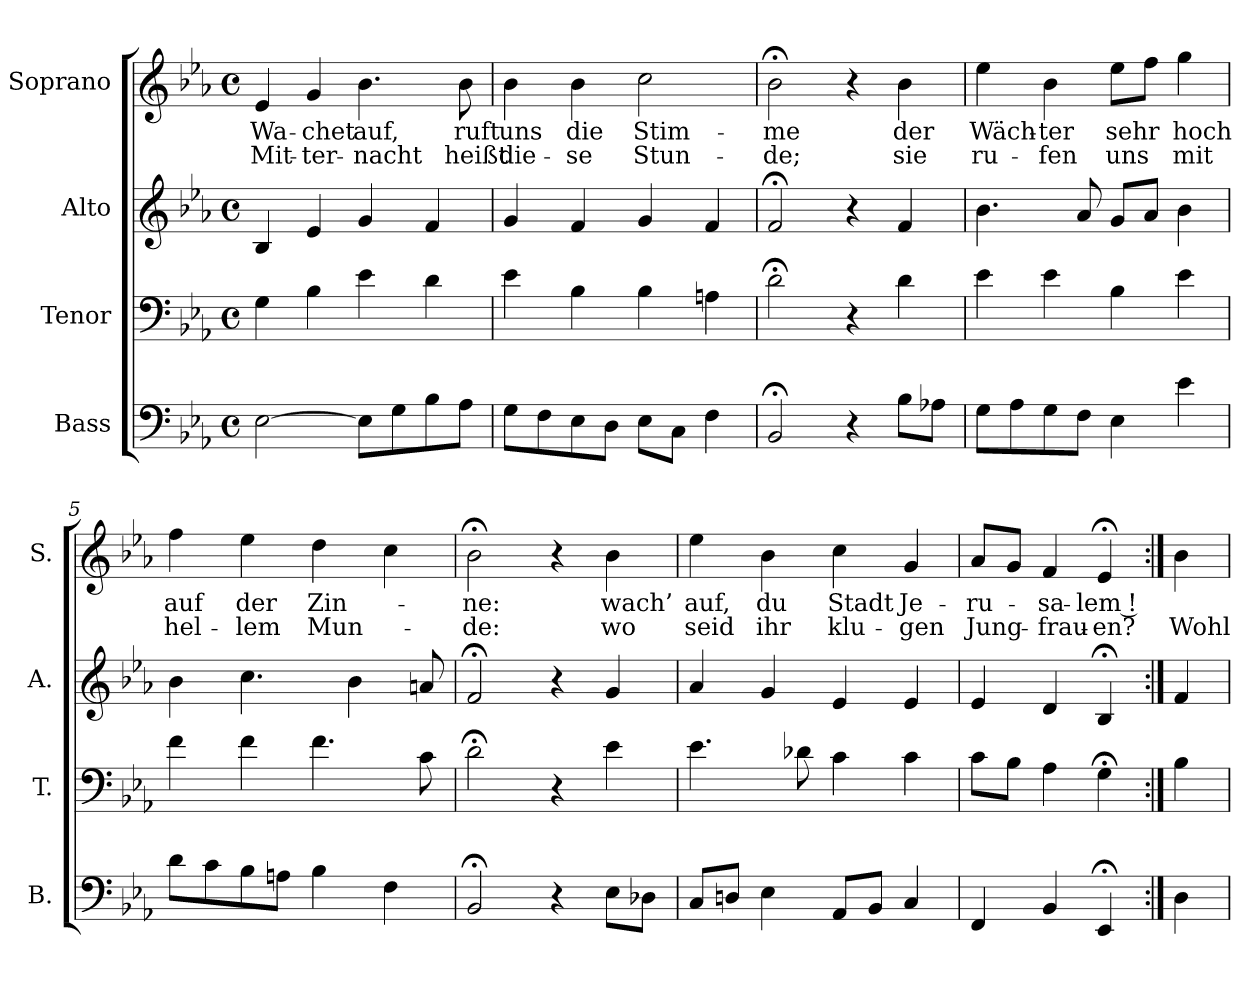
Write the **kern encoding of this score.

**kern	**kern	**kern	**kern	**text	**text
*part4	*part3	*part2	*part1	*part1	*part1
*staff4	*staff3	*staff2	*staff1	*staff1	*staff1
*I"Bass	*I"Tenor	*I"Alto	*I"Soprano	*	*
*I'B.	*I'T.	*I'A.	*I'S.	*	*
*clefF4	*clefF4	*clefG2	*clefG2	*	*
*k[b-e-a-]	*k[b-e-a-]	*k[b-e-a-]	*k[b-e-a-]	*	*
*E-:	*E-:	*E-:	*E-:	*	*
*M4/4	*M4/4	*M4/4	*M4/4	*	*
*met(c)	*met(c)	*met(c)	*met(c)	*	*
=1	=1	=1	=1	=1	=1
[2E-\	4G\	4B-/	4e-/	Wa-	Mit-
.	4B-\	4e-/	4g/	-chet	-ter-
8E-\L]	4e-\	4g/	4.b-\	auf,	-nacht
8G\	.	.	.	.	.
8B-\	4d\	4f/	.	.	.
8A-\J	.	.	8b-\	ruft	heißt
=2	=2	=2	=2	=2	=2
8G\L	4e-\	4g/	4b-\	uns	die-
8F\	.	.	.	.	.
8E-\	4B-\	4f/	4b-\	die	-se
8D\J	.	.	.	.	.
8E-\L	4B-\	4g/	2cc\	Stim-	Stun-
8C\J	.	.	.	.	.
4F\	4An\	4f/	.	.	.
=3	=3	=3	=3	=3	=3
2BB-;</	2d;<\	2f;</	2b-;<\	-me	-de;
4r	4r	4r	4r	.	.
8B-\L	4d\	4f/	4b-\	der	sie
8A-X\J	.	.	.	.	.
=4	=4	=4	=4	=4	=4
8G\L	4e-\	4.b-\	4ee-\	Wäch-	ru-
8A-\	.	.	.	.	.
8G\	4e-\	.	4b-\	-ter	-fen
8F\J	.	8a-/	.	.	.
4E-\	4B-\	8g/L	8ee-\L	sehr	uns
.	.	8a-/J	8ff\J	.	.
4e-\	4e-\	4b-\	4gg\	hoch	mit
=5	=5	=5	=5	=5	=5
8d\L	4f\	4b-\	4ff\	auf	hel-
8c\	.	.	.	.	.
8B-\	4f\	4.cc\	4ee-\	der	-lem
8An\J	.	.	.	.	.
4B-\	4.f\	.	4dd\	Zin-	Mun-
.	.	4b-\	.	.	.
4F\	.	.	4cc\	.	.
.	8c\	8an/	.	.	.
=6	=6	=6	=6	=6	=6
2BB-;</	2d;<\	2f;</	2b-;<\	-ne:	-de:
4r	4r	4r	4r	.	.
8E-\L	4e-\	4g/	4b-\	wach’	wo
8D-X\J	.	.	.	.	.
!!LO:LB:g=z
=7	=7	=7	=7	=7	=7
8C/L	4.e-\	4a-/	4ee-\	auf,	seid
8Dn/J	.	.	.	.	.
4E-\	.	4g/	4b-\	du	ihr
.	8d-X\	.	.	.	.
8AA-/L	4c\	4e-/	4cc\	Stadt	klu-
8BB-/J	.	.	.	.	.
4C/	4c\	4e-/	4g/	Je-	-gen
=8	=8	=8	=8	=8	=8
4FF/	8c\L	4e-/	8a-/L	-ru-	Jung-
.	8B-\J	.	8g/J	.	.
4BB-/	4A-\	4d/	4f/	sa-	-frau-
4EE-;</	4G;<\	4B-;</	4e-;</	-lem !	-en?
=8a:|!	=8a:|!	=8a:|!	=8a:|!	=8a:|!	=8a:|!
4D\	4B-\	4f/	4b-\	.	Wohl-
=	=	=	=	=	=
*-	*-	*-	*-	*-	*-
